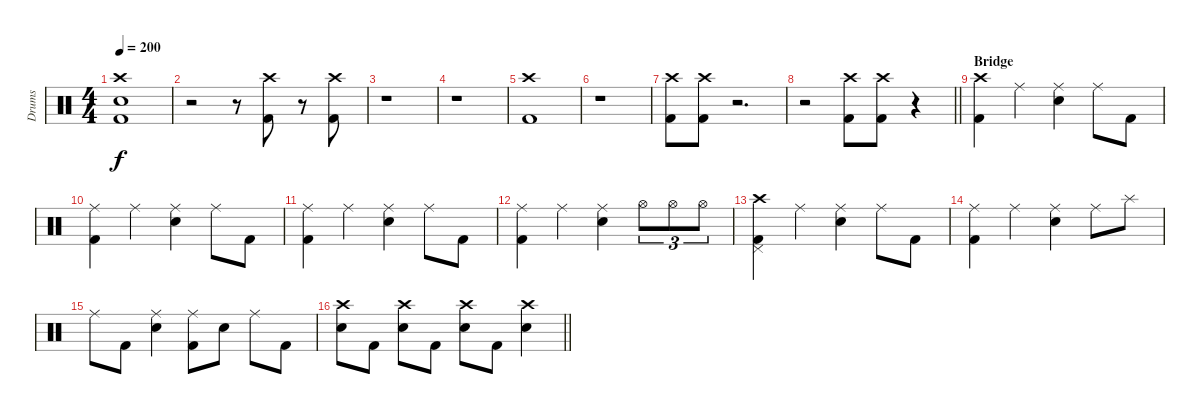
\track ("Drums" "Drums") {instrument percussion}
\staff {score}
\articulation defaults
\ts (4 4)
\tempo 200
\clef neutral
\ks c
("Crash high (hit)" "Electric Snare (hit)" "Kick (hit) 2").1{dy f} |
r.2 r.8 ("Crash high (hit)" "Kick (hit) 2").8 r.8 ("Crash high (hit)" "Kick (hit) 2").8 |
r.1 |
r.1 |
("Crash high (hit)" "Kick (hit) 2").1 |
r.1 |
("Crash high (hit)" "Kick (hit) 2").8 ("Crash high (hit)" "Kick (hit) 2").8 r.2{d} |
\barLineRight lightlight
r.2 ("Crash high (hit)" "Kick (hit) 2").8 ("Crash high (hit)" "Kick (hit) 2").8 r.4 |
\section ("" "Bridge")
("Crash high (hit)" "Kick (hit) 2").4 "Ride (middle)".4 ("Ride (middle)" "Electric Snare (hit)").4 "Ride (middle)".8 "Kick (hit) 2".8 |
("Ride (middle)" "Kick (hit) 2").4 "Ride (middle)".4 ("Ride (middle)" "Electric Snare (hit)").4 "Ride (middle)".8 "Kick (hit) 2".8 |
("Ride (middle)" "Kick (hit) 2").4 "Ride (middle)".4 ("Ride (middle)" "Electric Snare (hit)").4 "Ride (middle)".8 "Kick (hit) 2".8 |
("Ride (middle)" "Kick (hit) 2").4 "Ride (middle)".4 ("Ride (middle)" "Electric Snare (hit)").4 "Hi-Hat (open)".8{tu (3 2)} "Hi-Hat (open)".8{tu (3 2)} "Hi-Hat (open)".8{tu (3 2)} |
("Crash high (hit)" "Pedal Hi-Hat (hit)" "Kick (hit) 2").4 "Ride (middle)".4 ("Ride (middle)" "Electric Snare (hit)").4 "Ride (middle)".8 "Kick (hit) 2".8 |
("Ride (middle)" "Kick (hit) 2").4 "Ride (middle)".4 ("Ride (middle)" "Electric Snare (hit)").4 "Ride (middle)".8 "Splash (hit)".8 |
"Ride (middle)".8 "Kick (hit) 2".8 ("Ride (middle)" "Electric Snare (hit)").4 ("Ride (middle)" "Kick (hit) 2").8 "Electric Snare (hit)".8 "Ride (middle)".8 "Kick (hit) 2".8 |
\barLineRight lightlight
("Crash high (hit)" "Electric Snare (hit)").8 "Kick (hit) 2".8 ("Crash high (hit)" "Electric Snare (hit)").8 "Kick (hit) 2".8 ("Crash high (hit)" "Electric Snare (hit)").8 "Kick (hit) 2".8 ("Crash high (hit)" "Electric Snare (hit)").4
